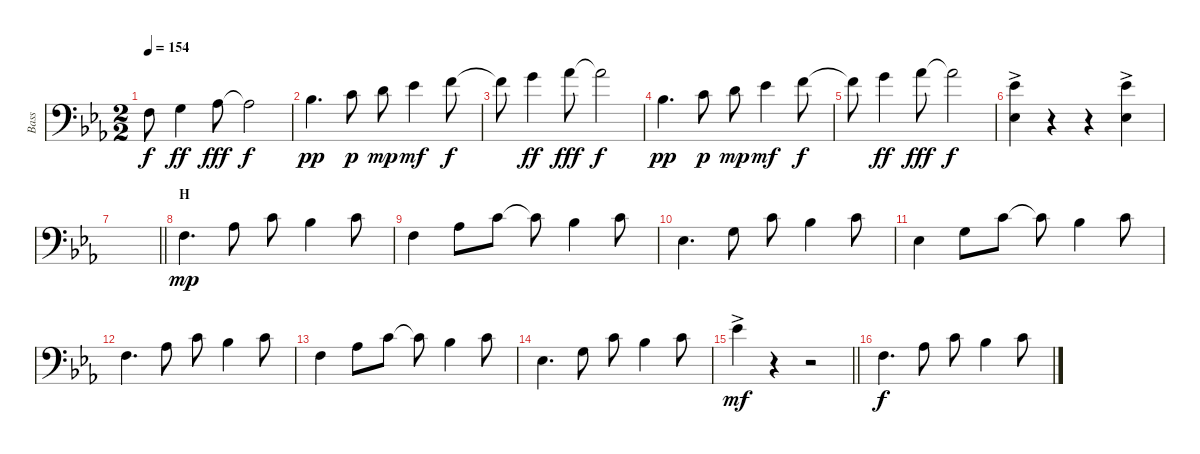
\track ("Bass" "Bass") {instrument acousticbass}
\staff {score}
\tuning (G2 D2 A1 E1) {hide}
\ts (2 2)
\tempo 154
\clef f4
\ks eb
8.3{t}.8{dy f} 5.2.4{dy ff} 6.2.8{dy fff} 6.2{t}.2{dy f} |
13.3.4{d dy pp} 10.2.8{dy p} 12.2.8{dy mp} 13.2.4{dy mf} 10.1.8{dy f} |
10.1{t}.8 12.1.4{dy ff} 13.1.8{dy fff} 13.1{t}.2{dy f} |
13.3.4{d dy pp} 10.2.8{dy p} 12.2.8{dy mp} 13.2.4{dy mf} 10.1.8{dy f} |
10.1{t}.8 12.1.4{dy ff} 13.1.8{dy fff} 13.1{t}.2{dy f} |
(13.2 11.4{ac}).4 r.4 r.4 (13.2 11.4{ac}).4 |
\barLineRight lightlight
|
\section ("" "H")
3.2.4{d dy mp} 1.1.8 5.1.8 3.1.4 5.1.8 |
3.2.4 1.1.8 5.1.8 5.1{t}.8 3.1.4 5.1.8 |
6.3.4{d} 5.2.8 5.1.8 3.1.4 5.1.8 |
6.3.4 5.2.8 5.1.8 5.1{t}.8 3.1.4 5.1.8 |
3.2.4{d} 1.1.8 5.1.8 3.1.4 5.1.8 |
3.2.4 1.1.8 5.1.8 5.1{t}.8 3.1.4 5.1.8 |
6.3.4{d} 5.2.8 5.1.8 3.1.4 5.1.8 |
\barLineRight lightlight
8.1{ac}.4{dy mf} r.4 r.2 |
8.3.4{d dy f} 6.2.8 5.1.8 3.1.4 5.1.8
